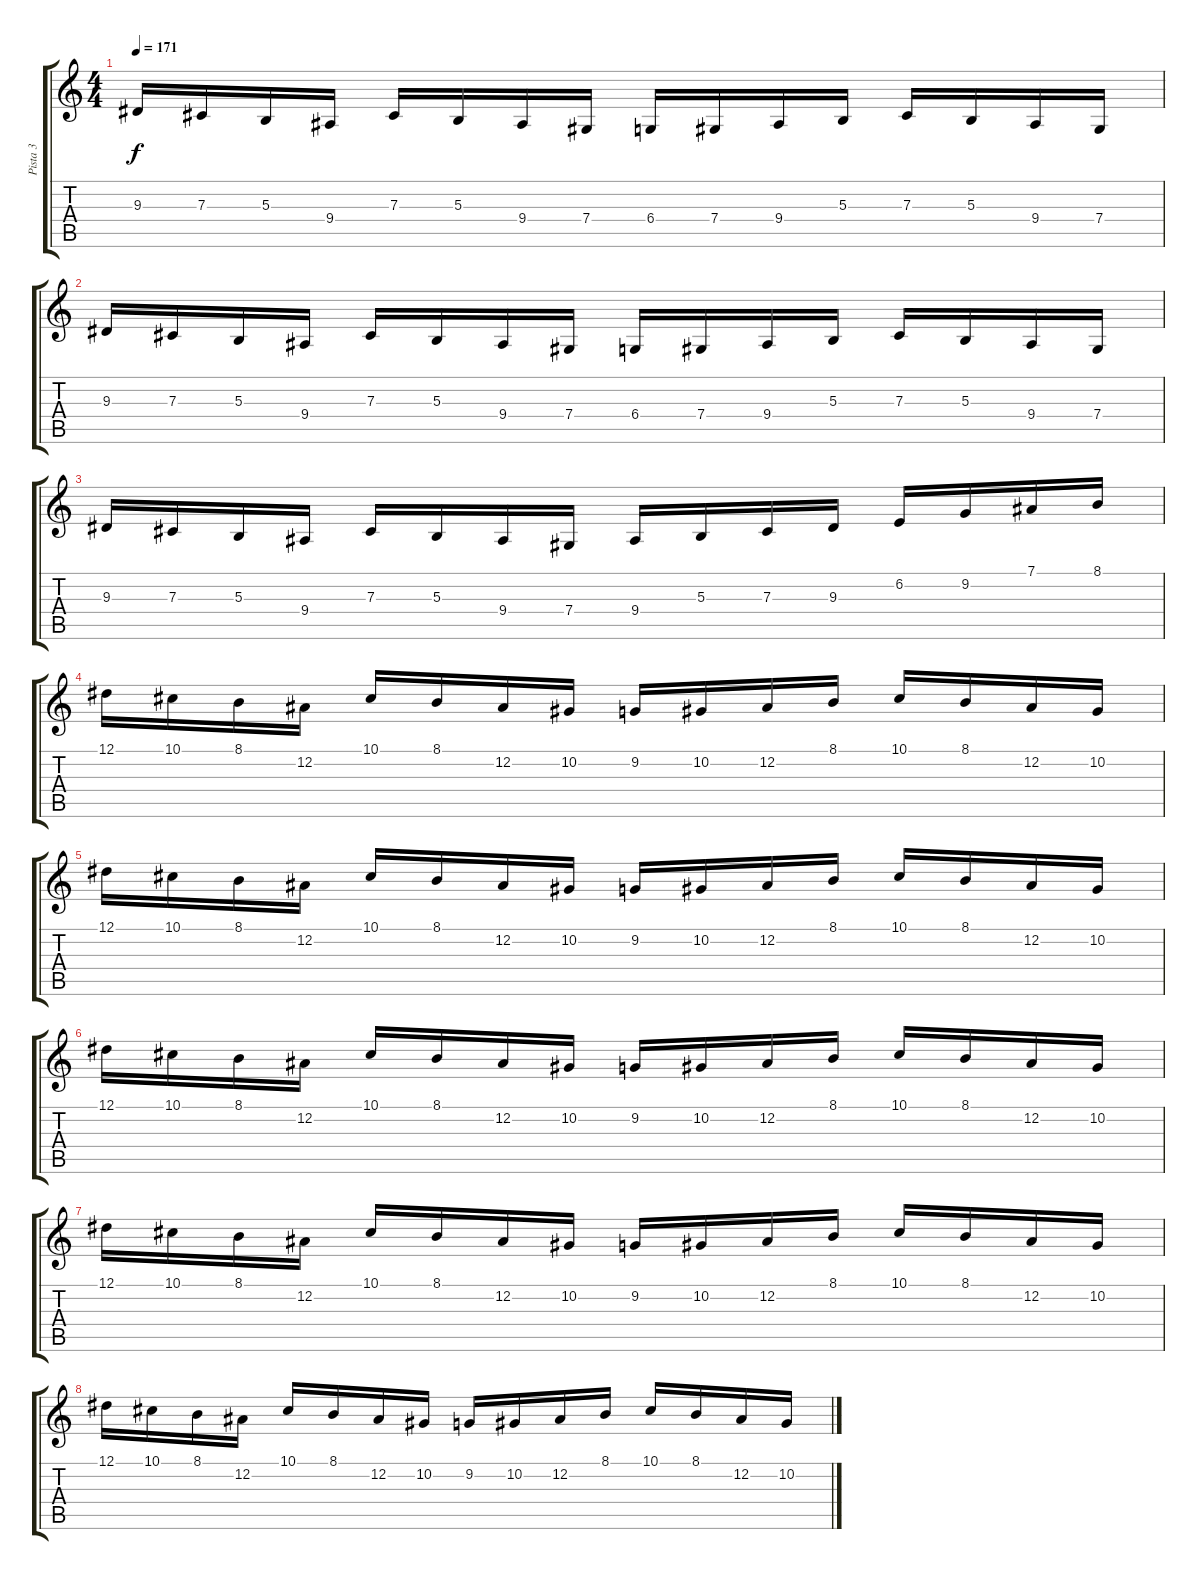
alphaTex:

\track ("Pista 3" "Pista 3") {instrument harpsichord}
\staff {score tabs}
\tuning (Eb4 Bb3 Gb3 Db3 Ab2 Eb2) {hide}
\ts (4 4)
\tempo 171
\clef g2
\ks c
9.3.16{dy f} 7.3.16 5.3.16 9.4.16 7.3.16 5.3.16 9.4.16 7.4.16 6.4.16 7.4.16 9.4.16 5.3.16 7.3.16 5.3.16 9.4.16 7.4.16 |
9.3.16 7.3.16 5.3.16 9.4.16 7.3.16 5.3.16 9.4.16 7.4.16 6.4.16 7.4.16 9.4.16 5.3.16 7.3.16 5.3.16 9.4.16 7.4.16 |
9.3.16 7.3.16 5.3.16 9.4.16 7.3.16 5.3.16 9.4.16 7.4.16 9.4.16 5.3.16 7.3.16 9.3.16 6.2.16 9.2.16 7.1.16 8.1.16 |
12.1.16 10.1.16 8.1.16 12.2.16 10.1.16 8.1.16 12.2.16 10.2.16 9.2.16 10.2.16 12.2.16 8.1.16 10.1.16 8.1.16 12.2.16 10.2.16 |
12.1.16 10.1.16 8.1.16 12.2.16 10.1.16 8.1.16 12.2.16 10.2.16 9.2.16 10.2.16 12.2.16 8.1.16 10.1.16 8.1.16 12.2.16 10.2.16 |
12.1.16 10.1.16 8.1.16 12.2.16 10.1.16 8.1.16 12.2.16 10.2.16 9.2.16 10.2.16 12.2.16 8.1.16 10.1.16 8.1.16 12.2.16 10.2.16 |
12.1.16 10.1.16 8.1.16 12.2.16 10.1.16 8.1.16 12.2.16 10.2.16 9.2.16 10.2.16 12.2.16 8.1.16 10.1.16 8.1.16 12.2.16 10.2.16 |
12.1.16 10.1.16 8.1.16 12.2.16 10.1.16 8.1.16 12.2.16 10.2.16 9.2.16 10.2.16 12.2.16 8.1.16 10.1.16 8.1.16 12.2.16 10.2.16
